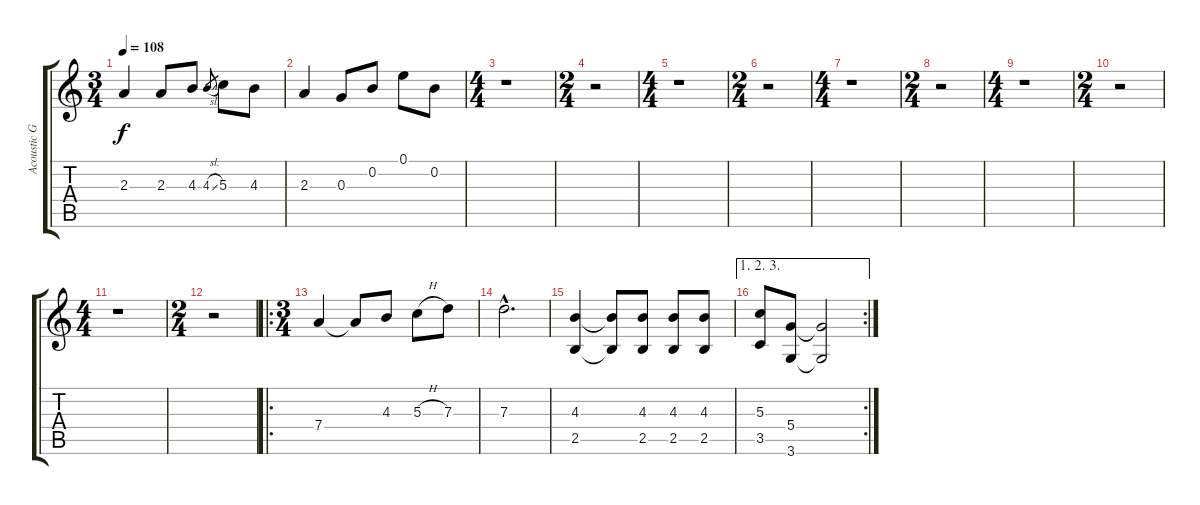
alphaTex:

\track ("Acoustic Guitar 1" "Acoustic G") {instrument acousticguitarsteel}
\staff {score tabs}
\tuning (E4 B3 G3 D3 A2 E2) {hide}
\ts (3 4)
\tempo 108
\clef g2
\ks c
2.3.4{dy f} 2.3.8 4.3.8 4.3{sl}.8{gr} 5.3.8 4.3.8 |
2.3.4 0.3.8 0.2.8 0.1.8 0.2.8 |
\ts (4 4)
r.1 |
\ts (2 4)
r.2 |
\ts (4 4)
r.1 |
\ts (2 4)
r.2 |
\ts (4 4)
r.1 |
\ts (2 4)
r.2 |
\ts (4 4)
r.1 |
\ts (2 4)
r.2 |
\ts (4 4)
r.1 |
\ts (2 4)
r.2 |
\ro
\ts (3 4)
7.4.4{volume 12 instrument electricguitarclean} 7.4{t}.8 4.3.8 5.3{h}.8 7.3.8 |
7.3{hac}.2{d} |
(4.3 2.5).4 (4.3{t} 2.5{t}).8 (4.3 2.5).8 (4.3 2.5).8 (4.3 2.5).8 |
\ae (1 2 3)
\rc 2
(5.3 3.5).8 (5.4 3.6).8 (5.4{t} 3.6{t}).2
